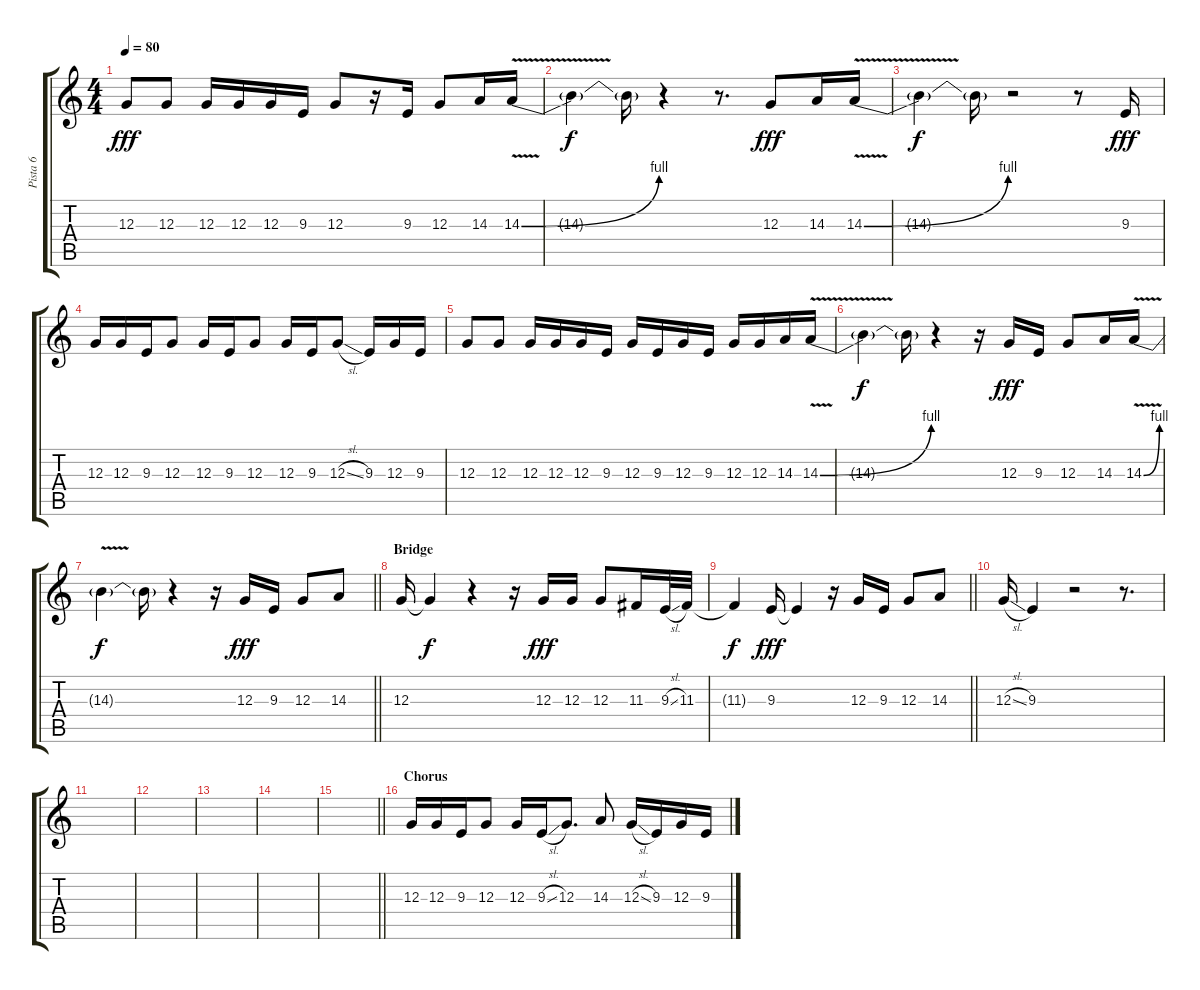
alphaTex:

\track ("Pista 6" "Pista 6") {instrument violin}
\staff {score tabs}
\tuning (E4 B3 G3 D3 A2 E2) {hide}
\ts (4 4)
\tempo 80
\clef g2
\ks c
12.3.8{dy fff} 12.3.8 12.3.16 12.3.16 12.3.16 9.3.16 12.3.8 r.16 9.3.16 12.3.8 14.3.16 14.3{be (bend 0 0 60 4) v}.16 |
14.3{t}.4{dy f} 14.3{t}.16 r.4 r.8{d} 12.3.8{dy fff} 14.3.16 14.3{be (bend 0 0 60 4) v}.16 |
14.3{t}.4{dy f} 14.3{t}.16 r.2 r.8 9.3.16{dy fff} |
12.3.16 12.3.16 9.3.16 12.3.8 12.3.16 9.3.16 12.3.8 12.3.16 9.3.16 12.3{sl}.8 9.3.16 12.3.16 9.3.16 |
12.3.8 12.3.8 12.3.16 12.3.16 12.3.16 9.3.16 12.3.16 9.3.16 12.3.16 9.3.16 12.3.16 12.3.16 14.3.16 14.3{be (bend 0 0 60 4) v}.16 |
14.3{t}.4{dy f} 14.3{t}.16 r.4 r.16 12.3.16{dy fff} 9.3.16 12.3.8 14.3.16 14.3{be (bend 0 0 60 4) v}.16 |
\barLineRight lightlight
14.3{t}.4{dy f} 14.3{t}.16 r.4 r.16 12.3.16{dy fff} 9.3.16 12.3.8 14.3.8 |
\section ("" "Bridge")
12.3.16 12.3{t}.4{dy f} r.4 r.16 12.3.16{dy fff} 12.3.16 12.3.8 11.3.16 9.3{sl}.32 11.3.32 |
\barLineRight lightlight
11.3{t}.4{dy f} 9.3.16{dy fff} 9.3{t}.4 r.16 12.3.16 9.3.16 12.3.8 14.3.8 |
12.3{sl}.16 9.3.4 r.2 r.8{d} |
|
|
|
|
\barLineRight lightlight
|
\section ("" "Chorus")
12.3.16 12.3.16 9.3.16 12.3.8 12.3.16 9.3{sl}.16 12.3.8{d} 14.3.8 12.3{sl}.16 9.3.16 12.3.16 9.3.16
